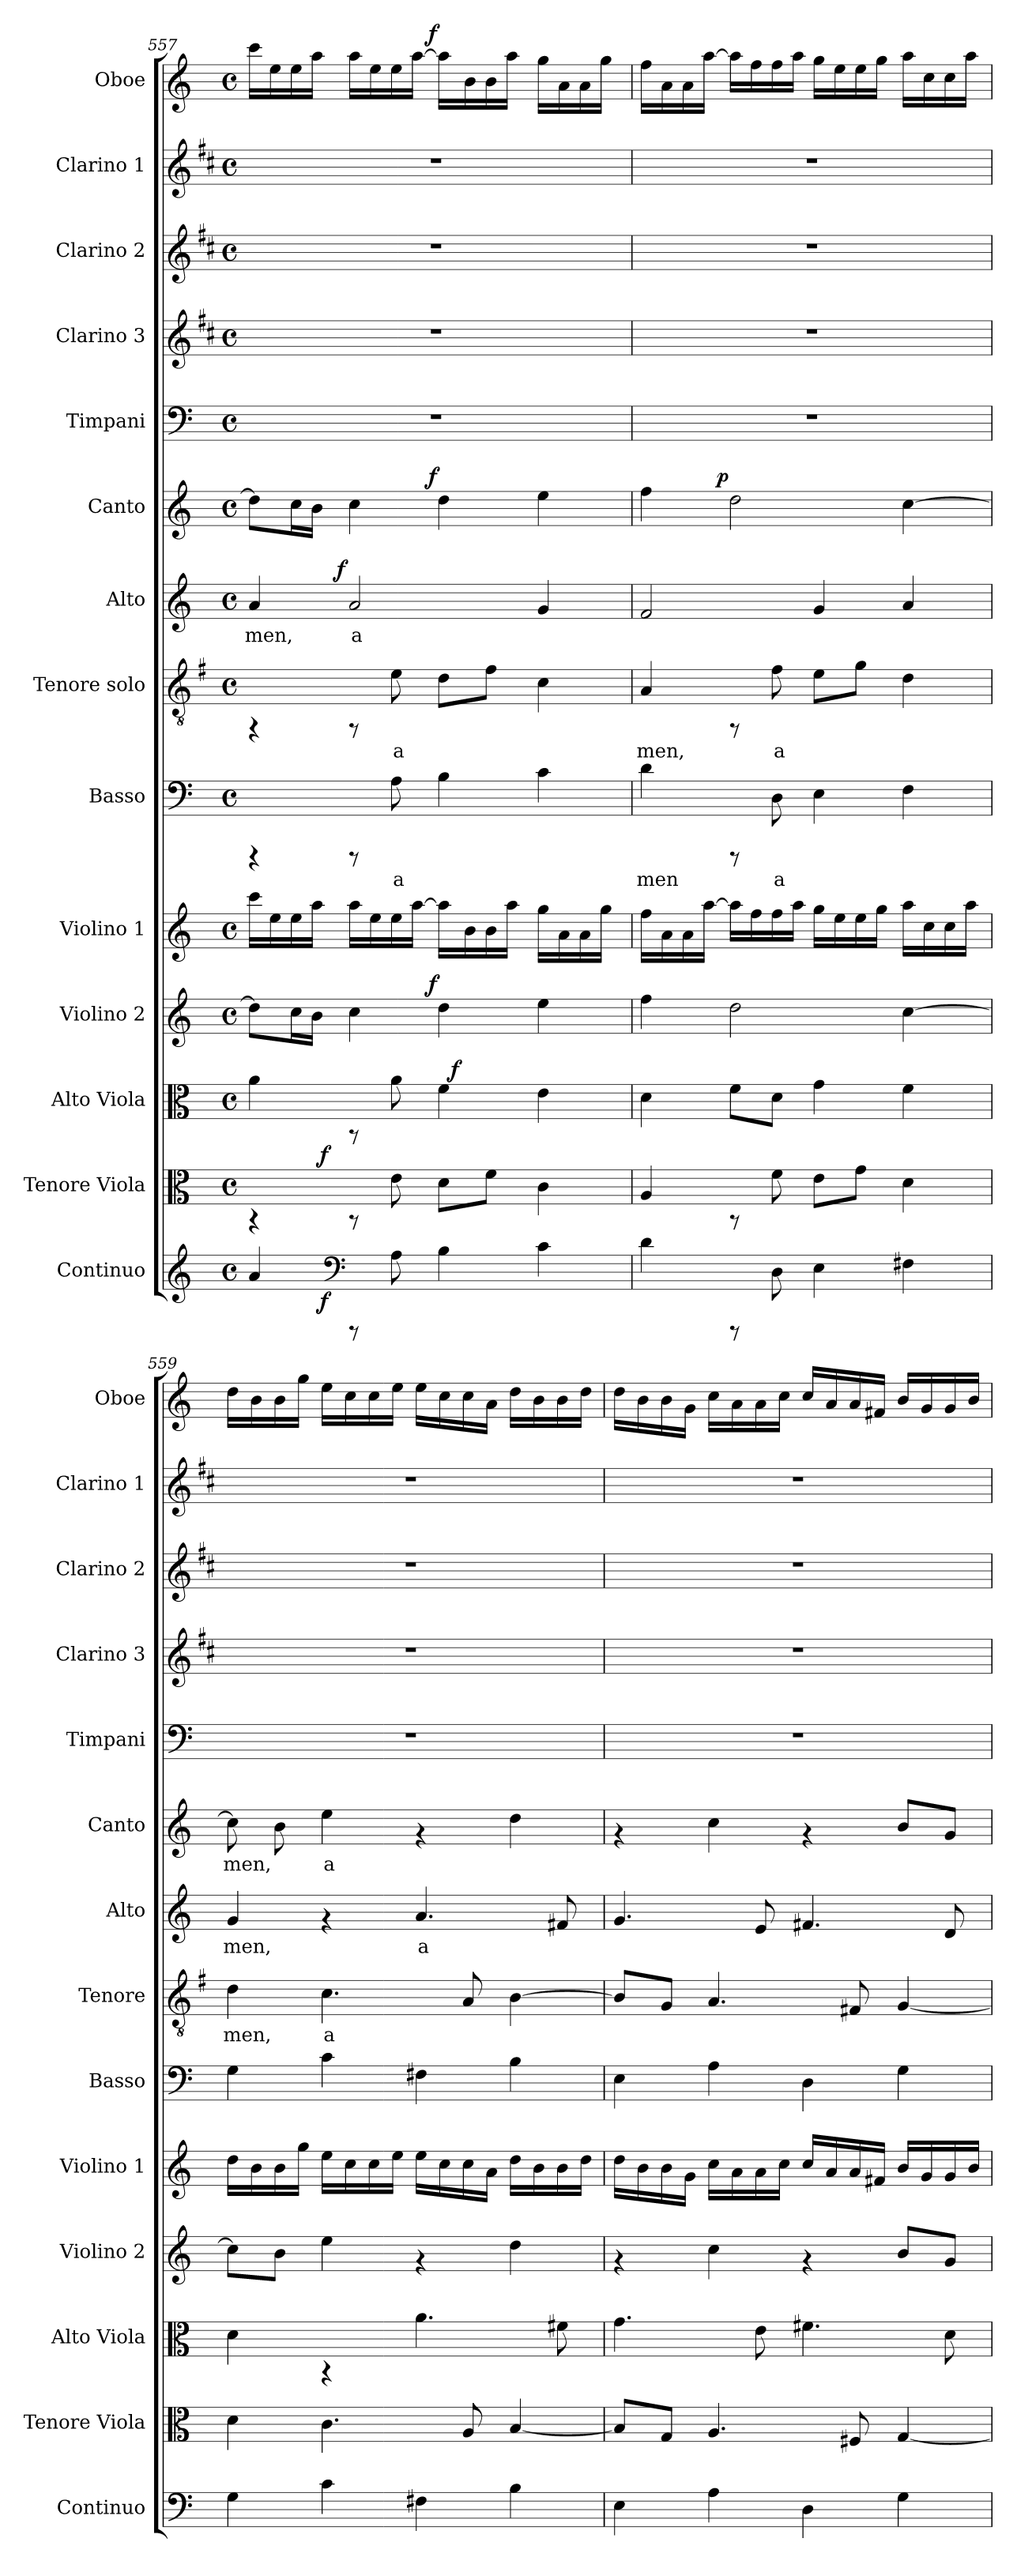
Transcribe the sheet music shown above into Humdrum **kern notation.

**kern	**dynam	**kern	**dynam	**kern	**dynam	**kern	**dynam	**kern	**kern	**text	**kern	**text	**kern	**text	**dynam	**kern	**text	**dynam	**kern	**kern	**kern	**kern	**kern	**dynam
*part14	*part14	*part13	*part13	*part12	*part12	*part11	*part11	*part10	*part9	*part9	*part8	*part8	*part7	*part7	*part7	*part6	*part6	*part6	*part5	*part4	*part3	*part2	*part1	*part1
*staff14	*staff14	*staff13	*staff13	*staff12	*staff12	*staff11	*staff11	*staff10	*staff9	*staff9	*staff8	*staff8	*staff7	*staff7	*staff7	*staff6	*staff6	*staff6	*staff5	*staff4	*staff3	*staff2	*staff1	*staff1
*I"Continuo	*	*I"Tenore Viola	*	*I"Alto Viola	*	*I"Violino 2	*	*I"Violino 1	*I"Basso	*	*I"Tenore solo	*	*I"Alto	*	*	*I"Canto	*	*	*I"Timpani	*I"Clarino 3	*I"Clarino 2	*I"Clarino 1	*I"Oboe	*
*I'Continuo	*	*I'Tenore Viola	*	*I'Alto Viola	*	*I'Violino 2	*	*I'Violino 1	*I'Basso	*	*I'Tenore	*	*I'Alto	*	*	*I'Canto	*	*	*I'Timpani	*I'Clarino 3	*I'Clarino 2	*I'Clarino 1	*I'Oboe	*
*clefG2	*	*clefC3	*	*clefC3	*	*clefG2	*	*clefG2	*clefF4	*	*clefGv2	*	*clefG2	*	*	*clefG2	*	*	*clefF4	*clefG2	*clefG2	*clefG2	*clefG2	*
*	*	*	*	*	*	*	*	*	*	*	*	*	*	*	*	*	*	*	*	*ITrd1c2	*ITrd1c2	*ITrd1c2	*	*
*k[]	*	*k[]	*	*k[]	*	*k[]	*	*k[]	*k[]	*	*k[f#]	*	*k[]	*	*	*k[]	*	*	*k[]	*k[]	*k[]	*k[]	*k[]	*
*C:	*	*C:	*	*C:	*	*C:	*	*C:	*C:	*	*G:	*	*C:	*	*	*C:	*	*	*C:	*C:	*C:	*C:	*C:	*
*M4/4	*	*M4/4	*	*M4/4	*	*M4/4	*	*M4/4	*M4/4	*	*M4/4	*	*M4/4	*	*	*M4/4	*	*	*M4/4	*M4/4	*M4/4	*M4/4	*M4/4	*
*met(c)	*	*met(c)	*	*met(c)	*	*met(c)	*	*met(c)	*met(c)	*	*met(c)	*	*met(c)	*	*	*met(c)	*	*	*met(c)	*met(c)	*met(c)	*met(c)	*met(c)	*
=557	=557	=557	=557	=557	=557	=557	=557	=557	=557	=557	=557	=557	=557	=557	=557	=557	=557	=557	=557	=557	=557	=557	=557	=557
!	!	!	!	!	!	!	!	!	!	!	!	!	!	!LO:LY:b:cj	!	!	!LO:LY:b:cj	!	!LO:N:vis=4	!LO:N:vis=4	!LO:N:vis=4	!LO:N:vis=4	!	!
*^	*	*^	*	*^	*	*^	*	*	*	*	*	*	*^	*	*	*^	*	*	*	*	*	*	*^	*
4a/	8ryy	.	4rAA	8ryy	.	4a\	2ryy	.	8dd\L]	4ryy	.	16ccc\L	4rCCC	.	4rFF	.	4a/	8...ryy	men,	.	8dd\L]	4ryy	--	.	1r	1r	1r	1r	16ccc\L	4ryy	.
.	.	.	.	.	.	.	.	.	.	.	.	16ee\	.	.	.	.	.	.	.	.	.	.	.	.	.	.	.	.	16ee\	.	.
!	!	!	!	!	!	!	!	!	!	!	!	!	!	!	!	!	!	!	!	!	!	!	!LO:LY:b:cj	!	!	!	!	!	!	!	!
.	16ryy	.	.	16ryy	.	.	.	.	16cc\	.	.	16ee\	.	.	.	.	.	.	.	.	16cc\	.	--	.	.	.	.	.	16ee\	.	.
!	!	!	!	!	!	!	!	!	!	!	!	!	!	!	!	!	!	!	!	!	!	!	!LO:LY:b:cj	!	!	!	!	!	!	!	!
.	64ryy	.	.	64ryy	.	.	.	.	16b\J	.	.	16aa\J	.	.	.	.	.	.	.	.	16b\J	.	--	.	.	.	.	.	16aa\J	.	.
!	!	!LO:DY:b	!	!	!LO:DY:a	!	!	!	!	!	!	!	!	!	!	!	!	!	!	!	!	!	!	!	!	!	!	!	!	!	!
.	2ryy	f	.	2ryy	f	.	.	.	.	.	.	.	.	.	.	.	.	.	.	.	.	.	.	.	.	.	.	.	.	.	.
!	!	!	!	!	!	!	!	!	!	!	!	!	!	!	!	!	!	!	!	!LO:DY:b	!	!	!	!	!	!	!	!	!	!	!
.	.	.	.	.	.	.	.	.	.	.	.	.	.	.	.	.	.	2ryy	.	f	.	.	.	.	.	.	.	.	.	.	.
*clefF4	*	*	*	*	*	*	*	*	*	*	*	*	*	*	*	*	*	*	*	*	*	*	*	*	*	*	*	*	*	*	*
!	!	!	!	!	!	!	!	!	!	!	!	!	!	!	!	!	!	!	!LO:LY:b:cj	!	!	!	!LO:LY:b:cj	!	!	!	!	!	!	!	!
8rCCC	.	.	8rAA	.	.	8rAA	.	.	4cc\	8...ryy	.	16aa\L	8rCCC	.	8rFF	.	2a/	.	a	.	4cc\	8...ryy	--	.	.	.	.	.	16aa\L	8...ryy	.
.	.	.	.	.	.	.	.	.	.	.	.	16ee\	.	.	.	.	.	.	.	.	.	.	.	.	.	.	.	.	16ee\	.	.
!	!	!	!	!	!	!	!	!	!	!	!	!	!	!LO:LY:b:cj	!	!LO:LY:b	!	!	!	!	!	!	!	!	!	!	!	!	!	!	!
8A\	.	.	8e\	.	.	8a\	.	.	.	.	.	16ee\	8A\	a	8e\	a	.	.	.	.	.	.	.	.	.	.	.	.	16ee\	.	.
.	.	.	.	.	.	.	.	.	.	.	.	[>16aa\J	.	.	.	.	.	.	.	.	.	.	.	.	.	.	.	.	[<16aa\J	.	.
!	!	!	!	!	!	!	!	!	!	!	!LO:DY:a	!	!	!	!	!	!	!	!	!	!	!	!	!LO:DY:a	!	!	!	!	!	!	!LO:DY:a
.	.	.	.	.	.	.	.	.	.	2ryy	f	.	.	.	.	.	.	.	.	.	.	2ryy	.	f	.	.	.	.	.	2ryy	f
!	!	!	!	!	!	!	!	!	!	!	!	!	!	!LO:LY:b:cj	!	!LO:LY:b	!	!	!	!	!	!	!LO:LY:b:cj	!	!	!	!	!	!	!	!
4B\	.	.	8d\L	.	.	4f\	32ryy	.	4dd\	.	.	16aa\L]	4B\	.	8d\L	.	.	.	.	.	4dd\	.	--	.	.	.	.	.	16aa\L]	.	.
!	!	!	!	!	!	!	!	!LO:DY:a	!	!	!	!	!	!	!	!	!	!	!	!	!	!	!	!	!	!	!	!	!	!	!
.	.	.	.	.	.	.	4...ryy	f	.	.	.	.	.	.	.	.	.	.	.	.	.	.	.	.	.	.	.	.	.	.	.
.	.	.	.	.	.	.	.	.	.	.	.	16b\	.	.	.	.	.	.	.	.	.	.	.	.	.	.	.	.	16b\	.	.
!	!	!	!	!	!	!	!	!	!	!	!	!	!	!	!	!LO:LY:b	!	!	!	!	!	!	!	!	!	!	!	!	!	!	!
.	.	.	8f\J	.	.	.	.	.	.	.	.	16b\	.	.	8f#\J	.	.	.	.	.	.	.	.	.	.	.	.	.	16b\	.	.
.	.	.	.	.	.	.	.	.	.	.	.	16aa\J	.	.	.	.	.	.	.	.	.	.	.	.	.	.	.	.	16aa\J	.	.
.	4ryy	.	.	4ryy	.	.	.	.	.	.	.	.	.	.	.	.	.	.	.	.	.	.	.	.	.	.	.	.	.	.	.
.	.	.	.	.	.	.	.	.	.	.	.	.	.	.	.	.	.	4ryy	.	.	.	.	.	.	.	.	.	.	.	.	.
!	!	!	!	!	!	!	!	!	!	!	!	!	!	!LO:LY:b:cj	!	!LO:LY:b	!	!	!LO:LY:b:cj	!	!	!	!LO:LY:b:cj	!	!	!	!	!	!	!	!
4c\	.	.	4c\	.	.	4e\	.	.	4ee\	.	.	16gg\L	4c\	.	4c\	.	4g/	.	.	.	4ee\	.	--	.	.	.	.	.	16gg\L	.	.
.	.	.	.	.	.	.	.	.	.	.	.	16a\	.	.	.	.	.	.	.	.	.	.	.	.	.	.	.	.	16a\	.	.
.	.	.	.	.	.	.	.	.	.	.	.	16a\	.	.	.	.	.	.	.	.	.	.	.	.	.	.	.	.	16a\	.	.
.	.	.	.	.	.	.	.	.	.	.	.	16gg\J	.	.	.	.	.	.	.	.	.	.	.	.	.	.	.	.	16gg\J	.	.
.	32.ryy	.	.	32.ryy	.	.	.	.	.	.	.	.	.	.	.	.	.	.	.	.	.	.	.	.	.	.	.	.	.	.	.
.	.	.	.	.	.	.	.	.	.	64ryy	.	.	.	.	.	.	.	64ryy	.	.	.	64ryy	.	.	.	.	.	.	.	64ryy	.
=558	=558	=558	=558	=558	=558	=558	=558	=558	=558	=558	=558	=558	=558	=558	=558	=558	=558	=558	=558	=558	=558	=558	=558	=558	=558	=558	=558	=558	=558	=558	=558
!	!	!	!	!	!	!	!	!	!	!	!	!	!	!LO:LY:b:cj	!	!LO:LY:b	!	!	!LO:LY:b:cj	!	!	!	!LO:LY:b:cj	!	!	!	!	!	!	!	!
*v	*v	*	*	*	*	*v	*v	*	*v	*v	*	*	*	*	*	*	*v	*v	*	*	*	*	*	*	*	*	*	*	*v	*v	*
*	*	*v	*v	*	*	*	*	*	*	*	*	*	*	*	*	*	*	*	*	*	*	*	*	*	*	*
4d\	.	4A/	.	4d\	.	4ff\	.	16ff\L	4d\	men	4A/	men,	2f/	.	.	4ff\	8..ryy	--	.	1r	1r	1r	1r	16ff\L	.
.	.	.	.	.	.	.	.	16a\	.	.	.	.	.	.	.	.	.	.	.	.	.	.	.	16a\	.
.	.	.	.	.	.	.	.	16a\	.	.	.	.	.	.	.	.	.	.	.	.	.	.	.	16a\	.
.	.	.	.	.	.	.	.	[>16aa\J	.	.	.	.	.	.	.	.	.	.	.	.	.	.	.	[<16aa\J	.
!	!	!	!	!	!	!	!	!	!	!	!	!	!	!	!	!	!	!	!LO:DY:a	!	!	!	!	!	!
.	.	.	.	.	.	.	.	.	.	.	.	.	.	.	.	.	2ryy	.	p	.	.	.	.	.	.
!	!	!	!	!	!	!	!	!	!	!	!	!	!	!	!	!	!	!LO:LY:b:cj	!	!	!	!	!	!	!
8rCCC	.	8rAA	.	8f\L	.	2dd\	.	16aa\L]	8rCCC	.	8rFF	.	.	.	.	2dd\	.	--	.	.	.	.	.	16aa\L]	.
.	.	.	.	.	.	.	.	16ff\	.	.	.	.	.	.	.	.	.	.	.	.	.	.	.	16ff\	.
!	!	!	!	!	!	!	!	!	!	!LO:LY:b:cj	!	!LO:LY:b	!	!	!	!	!	!	!	!	!	!	!	!	!
8D\	.	8f\	.	8d\J	.	.	.	16ff\	8D\	a	8f#\	a	.	.	.	.	.	.	.	.	.	.	.	16ff\	.
.	.	.	.	.	.	.	.	16aa\J	.	.	.	.	.	.	.	.	.	.	.	.	.	.	.	16aa\J	.
!	!	!	!	!	!	!	!	!	!	!LO:LY:b:cj	!	!LO:LY:b	!	!LO:LY:b:cj	!	!	!	!	!	!	!	!	!	!	!
4E\	.	8e\L	.	4g\	.	.	.	16gg\L	4E\	.	8e\L	.	4g/	.	.	.	.	.	.	.	.	.	.	16gg\L	.
.	.	.	.	.	.	.	.	16ee\	.	.	.	.	.	.	.	.	.	.	.	.	.	.	.	16ee\	.
!	!	!	!	!	!	!	!	!	!	!	!	!LO:LY:b	!	!	!	!	!	!	!	!	!	!	!	!	!
.	.	8g\J	.	.	.	.	.	16ee\	.	.	8g\J	.	.	.	.	.	.	.	.	.	.	.	.	16ee\	.
.	.	.	.	.	.	.	.	16gg\J	.	.	.	.	.	.	.	.	.	.	.	.	.	.	.	16gg\J	.
.	.	.	.	.	.	.	.	.	.	.	.	.	.	.	.	.	4ryy	.	.	.	.	.	.	.	.
!	!	!	!	!	!	!	!	!	!	!LO:LY:b:cj	!	!LO:LY:b	!	!LO:LY:b:cj	!	!	!	!LO:LY:b:cj	!	!	!	!	!	!	!
4F#X\	.	4d\	.	4f\	.	[>4cc\	.	16aa\L	4F\	.	4d\	.	4a/	.	.	[>4cc\	.	--	.	.	.	.	.	16aa\L	.
.	.	.	.	.	.	.	.	16cc\	.	.	.	.	.	.	.	.	.	.	.	.	.	.	.	16cc\	.
.	.	.	.	.	.	.	.	16cc\	.	.	.	.	.	.	.	.	.	.	.	.	.	.	.	16cc\	.
.	.	.	.	.	.	.	.	16aa\J	.	.	.	.	.	.	.	.	.	.	.	.	.	.	.	16aa\J	.
.	.	.	.	.	.	.	.	.	.	.	.	.	.	.	.	.	32ryy	.	.	.	.	.	.	.	.
=559	=559	=559	=559	=559	=559	=559	=559	=559	=559	=559	=559	=559	=559	=559	=559	=559	=559	=559	=559	=559	=559	=559	=559	=559	=559
!	!	!	!	!	!	!	!	!	!	!LO:LY:b:cj	!	!LO:LY:b	!	!LO:LY:b:cj	!	!	!	!LO:LY:b:cj	!	!	!	!	!	!	!
*	*	*	*	*	*	*	*	*	*	*	*	*	*	*	*	*v	*v	*	*	*	*	*	*	*	*
4G\	.	4d\	.	4d\	.	8cc\L]	.	16dd\L	4G\	.	4d\	men,	4g/	men,	.	8cc\]	-men,	.	1r	1r	1r	1r	16dd\L	.
.	.	.	.	.	.	.	.	16b\	.	.	.	.	.	.	.	.	.	.	.	.	.	.	16b\	.
!	!	!	!	!	!	!	!	!	!	!	!	!	!	!	!	!	!LO:LY:b:cj	!	!	!	!	!	!	!
.	.	.	.	.	.	8b\J	.	16b\	.	.	.	.	.	.	.	8b\	.	.	.	.	.	.	16b\	.
.	.	.	.	.	.	.	.	16gg\J	.	.	.	.	.	.	.	.	.	.	.	.	.	.	16gg\J	.
!	!	!	!	!	!	!	!	!	!	!LO:LY:b:cj	!	!LO:LY:b	!	!	!	!	!LO:LY:b:cj	!	!	!	!	!	!	!
4c\	.	4.c\	.	4rAA	.	4ee\	.	16ee\L	4c\	.	4.c\	a	4rf	.	.	4ee\	a-	.	.	.	.	.	16ee\L	.
.	.	.	.	.	.	.	.	16cc\	.	.	.	.	.	.	.	.	.	.	.	.	.	.	16cc\	.
.	.	.	.	.	.	.	.	16cc\	.	.	.	.	.	.	.	.	.	.	.	.	.	.	16cc\	.
.	.	.	.	.	.	.	.	16ee\J	.	.	.	.	.	.	.	.	.	.	.	.	.	.	16ee\J	.
!	!	!	!	!	!	!	!	!	!	!LO:LY:b:cj	!	!	!	!LO:LY:b:cj	!	!	!	!	!	!	!	!	!	!
4F#X\	.	.	.	4.a\	.	4rf	.	16ee\L	4F#X\	.	.	.	4.a/	a	.	4rf	.	.	.	.	.	.	16ee\L	.
.	.	.	.	.	.	.	.	16cc\	.	.	.	.	.	.	.	.	.	.	.	.	.	.	16cc\	.
!	!	!	!	!	!	!	!	!	!	!	!	!LO:LY:b	!	!	!	!	!	!	!	!	!	!	!	!
.	.	8A/	.	.	.	.	.	16cc\	.	.	8A/	.	.	.	.	.	.	.	.	.	.	.	16cc\	.
.	.	.	.	.	.	.	.	16a\J	.	.	.	.	.	.	.	.	.	.	.	.	.	.	16a\J	.
!	!	!	!	!	!	!	!	!	!	!LO:LY:b:cj	!	!LO:LY:b	!	!	!	!	!LO:LY:b:cj	!	!	!	!	!	!	!
4B\	.	[<4B/	.	.	.	4dd\	.	16dd\L	4B\	.	[>4B\	.	.	.	.	4dd\	--	.	.	.	.	.	16dd\L	.
.	.	.	.	.	.	.	.	16b\	.	.	.	.	.	.	.	.	.	.	.	.	.	.	16b\	.
!	!	!	!	!	!	!	!	!	!	!	!	!	!	!LO:LY:b:cj	!	!	!	!	!	!	!	!	!	!
.	.	.	.	8f#X\	.	.	.	16b\	.	.	.	.	8f#X/	.	.	.	.	.	.	.	.	.	16b\	.
.	.	.	.	.	.	.	.	16dd\J	.	.	.	.	.	.	.	.	.	.	.	.	.	.	16dd\J	.
=560	=560	=560	=560	=560	=560	=560	=560	=560	=560	=560	=560	=560	=560	=560	=560	=560	=560	=560	=560	=560	=560	=560	=560	=560
!	!	!	!	!	!	!	!	!	!	!LO:LY:b:cj	!	!LO:LY:b	!	!LO:LY:b:cj	!	!	!	!	!	!	!	!	!	!
4E\	.	8B/L]	.	4.g\	.	4rf	.	16dd\L	4E\	.	8B/L]	.	4.g/	.	.	4rf	.	.	1r	1r	1r	1r	16dd\L	.
.	.	.	.	.	.	.	.	16b\	.	.	.	.	.	.	.	.	.	.	.	.	.	.	16b\	.
!	!	!	!	!	!	!	!	!	!	!	!	!LO:LY:b	!	!	!	!	!	!	!	!	!	!	!	!
.	.	8G/J	.	.	.	.	.	16b\	.	.	8G/J	.	.	.	.	.	.	.	.	.	.	.	16b\	.
.	.	.	.	.	.	.	.	16g\J	.	.	.	.	.	.	.	.	.	.	.	.	.	.	16g\J	.
!	!	!	!	!	!	!	!	!	!	!LO:LY:b:cj	!	!LO:LY:b	!	!	!	!	!LO:LY:b:cj	!	!	!	!	!	!	!
4A\	.	4.A/	.	.	.	4cc\	.	16cc\L	4A\	.	4.A/	.	.	.	.	4cc\	--	.	.	.	.	.	16cc\L	.
.	.	.	.	.	.	.	.	16a\	.	.	.	.	.	.	.	.	.	.	.	.	.	.	16a\	.
!	!	!	!	!	!	!	!	!	!	!	!	!	!	!LO:LY:b:cj	!	!	!	!	!	!	!	!	!	!
.	.	.	.	8e\	.	.	.	16a\	.	.	.	.	8e/	.	.	.	.	.	.	.	.	.	16a\	.
.	.	.	.	.	.	.	.	16cc\J	.	.	.	.	.	.	.	.	.	.	.	.	.	.	16cc\J	.
!	!	!	!	!	!	!	!	!	!	!LO:LY:b:cj	!	!	!	!LO:LY:b:cj	!	!	!	!	!	!	!	!	!	!
4D\	.	.	.	4.f#X\	.	4rf	.	16cc/L	4D\	.	.	.	4.f#X/	.	.	4rf	.	.	.	.	.	.	16cc/L	.
.	.	.	.	.	.	.	.	16a/	.	.	.	.	.	.	.	.	.	.	.	.	.	.	16a/	.
!	!	!	!	!	!	!	!	!	!	!	!	!LO:LY:b	!	!	!	!	!	!	!	!	!	!	!	!
.	.	8F#X/	.	.	.	.	.	16a/	.	.	8F#X/	.	.	.	.	.	.	.	.	.	.	.	16a/	.
.	.	.	.	.	.	.	.	16f#X/J	.	.	.	.	.	.	.	.	.	.	.	.	.	.	16f#X/J	.
!	!	!	!	!	!	!	!	!	!	!LO:LY:b:cj	!	!LO:LY:b	!	!	!	!	!LO:LY:b:cj	!	!	!	!	!	!	!
4G\	.	[<4G/	.	.	.	8b/L	.	16b/L	4G\	.	[<4G/	.	.	.	.	8b/L	--	.	.	.	.	.	16b/L	.
.	.	.	.	.	.	.	.	16g/	.	.	.	.	.	.	.	.	.	.	.	.	.	.	16g/	.
!	!	!	!	!	!	!	!	!	!	!	!	!	!	!LO:LY:b:cj	!	!	!LO:LY:b:cj	!	!	!	!	!	!	!
.	.	.	.	8d\	.	8g/J	.	16g/	.	.	.	.	8d/	.	.	8g/J	--	.	.	.	.	.	16g/	.
.	.	.	.	.	.	.	.	16b/J	.	.	.	.	.	.	.	.	.	.	.	.	.	.	16b/J	.
=	=	=	=	=	=	=	=	=	=	=	=	=	=	=	=	=	=	=	=	=	=	=	=	=
*-	*-	*-	*-	*-	*-	*-	*-	*-	*-	*-	*-	*-	*-	*-	*-	*-	*-	*-	*-	*-	*-	*-	*-	*-
